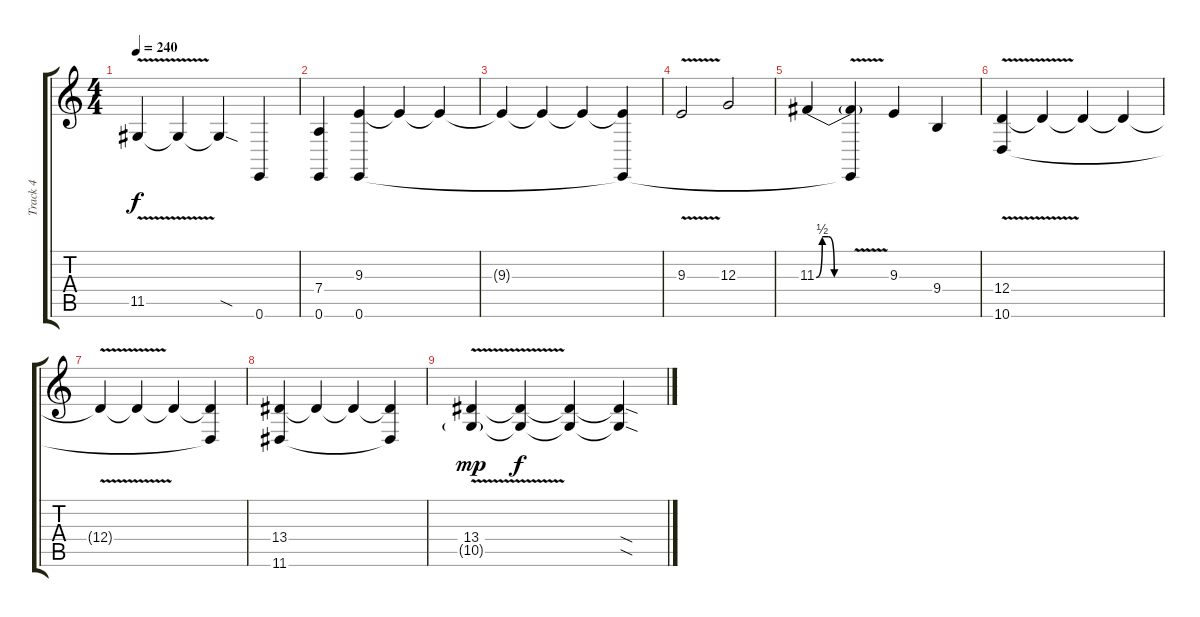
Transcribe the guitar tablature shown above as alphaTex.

\track ("Track 4" "Track 4") {instrument lead2sawtooth}
\staff {score tabs}
\tuning (E4 B3 G3 D3 A2 E2) {hide}
\ts (4 4)
\tempo 240
\clef g2
\ks c
11.5{v}.4{dy f} 11.5{t}.4 11.5{sod t}.4 0.6.4 |
(7.4 0.6).4 (9.3 0.6).4 9.3{t}.4 9.3{t}.4 |
9.3{t}.4 9.3{t}.4 9.3{t}.4 (9.3{t} 0.6{t}).4 |
9.3{v}.2 12.3.2 |
11.3{be (custom 0 0 10 2 20 2 30 0 60 0)}.4 (11.3{v t} 0.6{t}).4 9.3.4 9.4.4 |
(12.4{v} 10.6).4 12.4{t}.4 12.4{t}.4 12.4{t}.4 |
12.4{v t}.4 12.4{t}.4 12.4{t}.4 (12.4{t} 10.6{t}).4 |
(13.4 11.6).4 13.4{t}.4 13.4{t}.4 (13.4{t} 11.6{t}).4 |
(13.4 10.5{v g}).4{dy mp} (13.4{t} 10.5{t}).4{dy f} (13.4{t} 10.5{t}).4 (13.4{sod t} 10.5{sod t}).4
